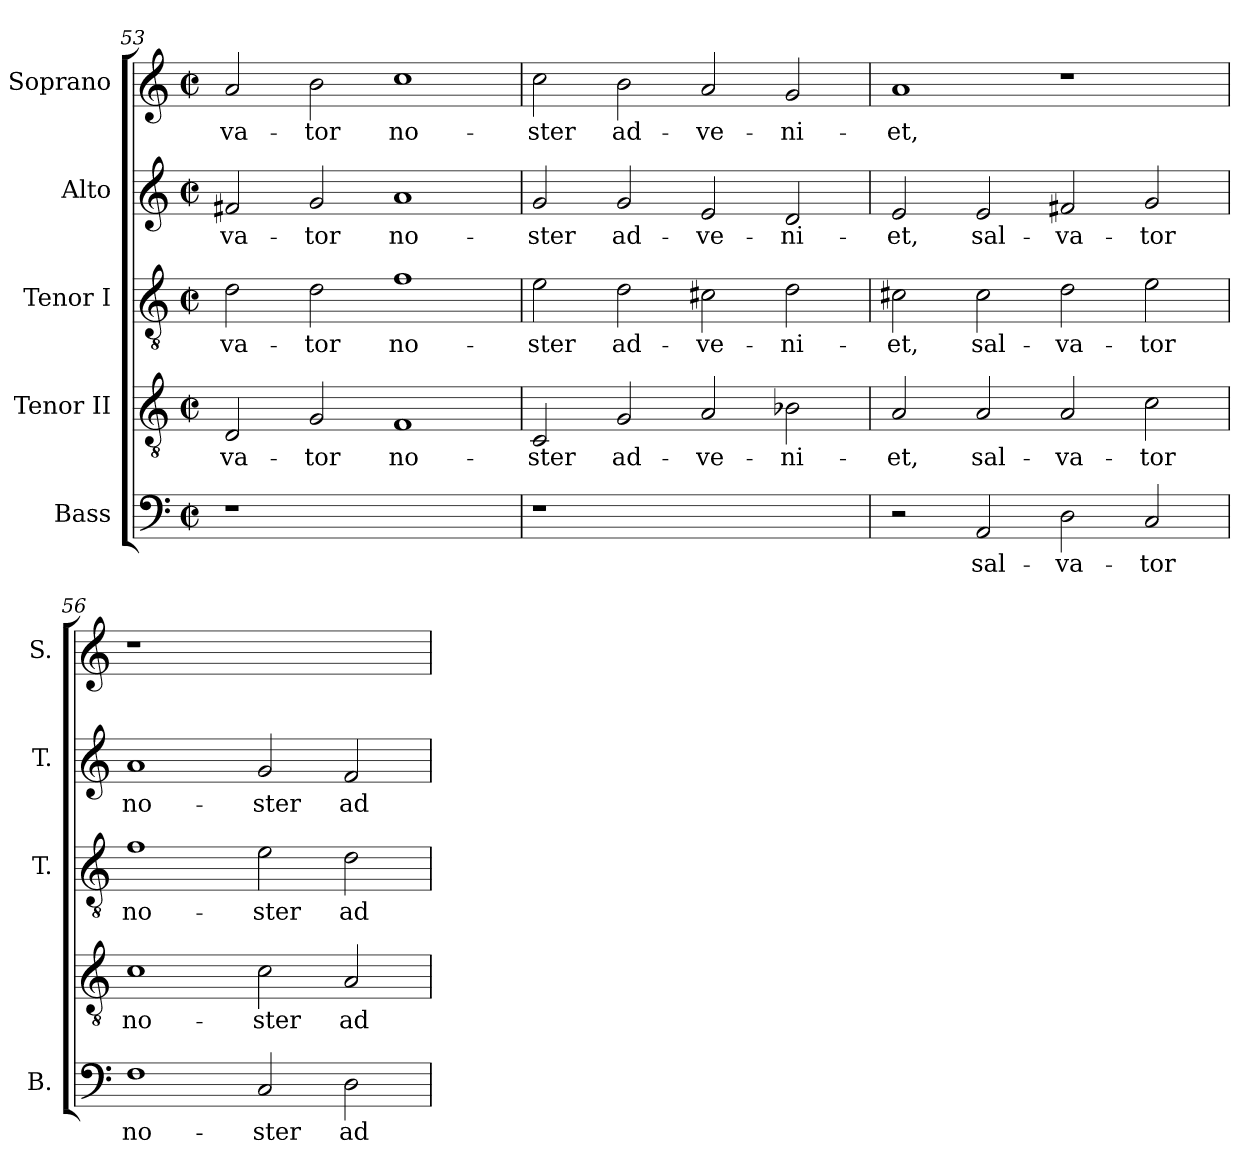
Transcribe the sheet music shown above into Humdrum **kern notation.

**kern	**text	**kern	**text	**kern	**text	**kern	**text	**kern	**text
*part5	*part5	*part4	*part4	*part3	*part3	*part2	*part2	*part1	*part1
*staff5	*staff5	*staff4	*staff4	*staff3	*staff3	*staff2	*staff2	*staff1	*staff1
*I"Bass	*	*I"Tenor II	*	*I"Tenor I	*	*I"Alto	*	*I"Soprano	*
*I'B.	*	*	*	*I'T.	*	*I'T.	*	*I'S.	*
*clefF4	*	*clefGv2	*	*clefGv2	*	*clefG2	*	*clefG2	*
*	*	*	*	*ITrd7c12	*	*ITrd7c12	*	*	*
*k[]	*	*k[]	*	*k[]	*	*k[]	*	*k[]	*
*C:	*	*C:	*	*C:	*	*C:	*	*C:	*
*M2/2	*	*M2/2	*	*M2/2	*	*M2/2	*	*M2/2	*
*met(c|)	*	*met(c|)	*	*met(c|)	*	*met(c|)	*	*met(c|)	*
=53	=53	=53	=53	=53	=53	=53	=53	=53	=53
!LO:N:vis=1	!	!	!	!	!	!	!	!	!
!	!	!	!LO:LY:b:color=#000000	!	!	!	!	!	!
!	!	!	!	!	!LO:LY:b:color=#000000	!	!	!	!
!	!	!	!	!	!	!	!LO:LY:b:color=#000000	!	!
!	!	!	!	!	!	!	!	!	!LO:LY:b:color=#000000
1r	.	2Di/	-va-	2Di\	-va-	2F#Xi/	-va-	2ai/	-va-
!	!	!	!LO:LY:b:color=#000000	!	!	!	!	!	!
!	!	!	!	!	!LO:LY:b:color=#000000	!	!	!	!
!	!	!	!	!	!	!	!LO:LY:b:color=#000000	!	!
!	!	!	!	!	!	!	!	!	!LO:LY:b:color=#000000
.	.	2Gi/	-tor	2Di\	-tor	2Gi/	-tor	2bi\	-tor
!	!	!	!LO:LY:b:color=#000000	!	!	!	!	!	!
!	!	!	!	!	!LO:LY:b:color=#000000	!	!	!	!
!	!	!	!	!	!	!	!LO:LY:b:color=#000000	!	!
!	!	!	!	!	!	!	!	!	!LO:LY:b:color=#000000
1ryy	.	1Fi	no-	1Fi	no-	1Ai	no-	1cci	no-
!!LO:PB:g=z
=54	=54	=54	=54	=54	=54	=54	=54	=54	=54
!LO:N:vis=1	!	!	!	!	!	!	!	!	!
!	!	!	!LO:LY:b:color=#000000	!	!	!	!	!	!
!	!	!	!	!	!LO:LY:b:color=#000000	!	!	!	!
!	!	!	!	!	!	!	!LO:LY:b:color=#000000	!	!
!	!	!	!	!	!	!	!	!	!LO:LY:b:color=#000000
1r	.	2Ci/	-ster	2Ei\	-ster	2Gi/	-ster	2cci\	-ster
!	!	!	!LO:LY:b:color=#000000	!	!	!	!	!	!
!	!	!	!	!	!LO:LY:b:color=#000000	!	!	!	!
!	!	!	!	!	!	!	!LO:LY:b:color=#000000	!	!
!	!	!	!	!	!	!	!	!	!LO:LY:b:color=#000000
.	.	2Gi/	ad-	2Di\	ad-	2Gi/	ad-	2bi\	ad-
!	!	!	!LO:LY:b:color=#000000	!	!	!	!	!	!
!	!	!	!	!	!LO:LY:b:color=#000000	!	!	!	!
!	!	!	!	!	!	!	!LO:LY:b:color=#000000	!	!
!	!	!	!	!	!	!	!	!	!LO:LY:b:color=#000000
1ryy	.	2Ai/	-ve-	2C#Xi\	-ve-	2Ei/	-ve-	2ai/	-ve-
!	!	!	!LO:LY:b:color=#000000	!	!	!	!	!	!
!	!	!	!	!	!LO:LY:b:color=#000000	!	!	!	!
!	!	!	!	!	!	!	!LO:LY:b:color=#000000	!	!
!	!	!	!	!	!	!	!	!	!LO:LY:b:color=#000000
.	.	2B-Xi\	-ni-	2Di\	-ni-	2Di/	-ni-	2gi/	-ni-
=55	=55	=55	=55	=55	=55	=55	=55	=55	=55
!	!	!	!LO:LY:b:color=#000000	!	!	!	!	!	!
!	!	!	!	!	!LO:LY:b:color=#000000	!	!	!	!
!	!	!	!	!	!	!	!LO:LY:b:color=#000000	!	!
!	!	!	!	!	!	!	!	!	!LO:LY:b:color=#000000
2r	.	2Ai/	-et,	2C#Xi\	-et,	2Ei/	-et,	1ai	-et,
!	!LO:LY:b:color=#000000	!	!	!	!	!	!	!	!
!	!	!	!LO:LY:b:color=#000000	!	!	!	!	!	!
!	!	!	!	!	!LO:LY:b:color=#000000	!	!	!	!
!	!	!	!	!	!	!	!LO:LY:b:color=#000000	!	!
2AAi/	sal-	2Ai/	sal-	2C#i\	sal-	2Ei/	sal-	.	.
!	!LO:LY:b:color=#000000	!	!	!	!	!	!	!	!
!	!	!	!LO:LY:b:color=#000000	!	!	!	!	!	!
!	!	!	!	!	!LO:LY:b:color=#000000	!	!	!	!
!	!	!	!	!	!	!	!LO:LY:b:color=#000000	!	!
2Di\	-va-	2Ai/	-va-	2Di\	-va-	2F#Xi/	-va-	1r	.
!	!LO:LY:b:color=#000000	!	!	!	!	!	!	!	!
!	!	!	!LO:LY:b:color=#000000	!	!	!	!	!	!
!	!	!	!	!	!LO:LY:b:color=#000000	!	!	!	!
!	!	!	!	!	!	!	!LO:LY:b:color=#000000	!	!
2Ci/	-tor	2ci\	-tor	2Ei\	-tor	2Gi/	-tor	.	.
=56	=56	=56	=56	=56	=56	=56	=56	=56	=56
!	!LO:LY:b:color=#000000	!	!	!	!	!	!	!	!
!	!	!	!LO:LY:b:color=#000000	!	!	!	!	!	!
!	!	!	!	!	!LO:LY:b:color=#000000	!	!	!	!
!	!	!	!	!	!	!	!LO:LY:b:color=#000000	!LO:N:vis=1	!
1Fi	no-	1ci	no-	1Fi	no-	1Ai	no-	1r	.
!	!LO:LY:b:color=#000000	!	!	!	!	!	!	!	!
!	!	!	!LO:LY:b:color=#000000	!	!	!	!	!	!
!	!	!	!	!	!LO:LY:b:color=#000000	!	!	!	!
!	!	!	!	!	!	!	!LO:LY:b:color=#000000	!	!
2Ci/	-ster	2ci\	-ster	2Ei\	-ster	2Gi/	-ster	1ryy	.
!	!LO:LY:b:color=#000000	!	!	!	!	!	!	!	!
!	!	!	!LO:LY:b:color=#000000	!	!	!	!	!	!
!	!	!	!	!	!LO:LY:b:color=#000000	!	!	!	!
!	!	!	!	!	!	!	!LO:LY:b:color=#000000	!	!
2Di\	ad-	2Ai/	ad-	2Di\	ad-	2Fi/	ad-	.	.
=	=	=	=	=	=	=	=	=	=
*-	*-	*-	*-	*-	*-	*-	*-	*-	*-
